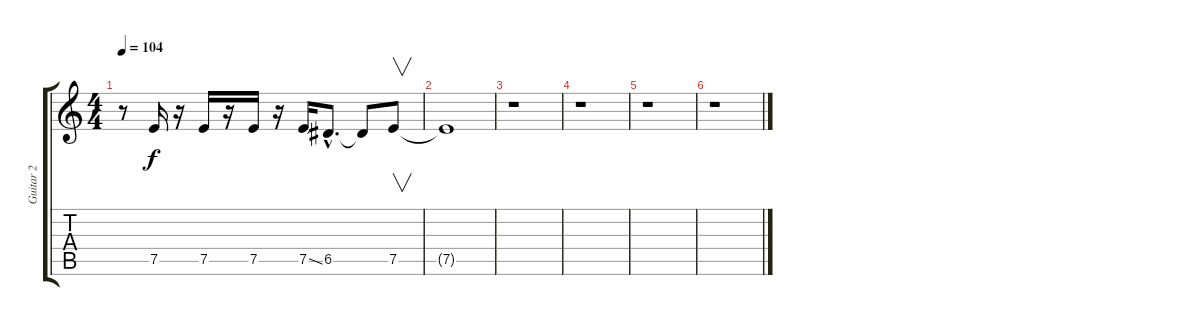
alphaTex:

\track ("Guitar 2" "Guitar 2") {instrument electricguitarclean}
\staff {score tabs}
\tuning (E4 B3 G3 D3 A2 E2) {hide}
\ts (4 4)
\tempo 104
\clef g2
\ks c
r.8{dy f} 7.5.16 r.16 7.5.16 r.16 7.5.16 r.16 7.5{ss}.16 6.5{hac}.8{d} 6.5{t}.8 7.5.8{v} |
7.5{t}.1 |
r.1 |
r.1 |
r.1 |
r.1
